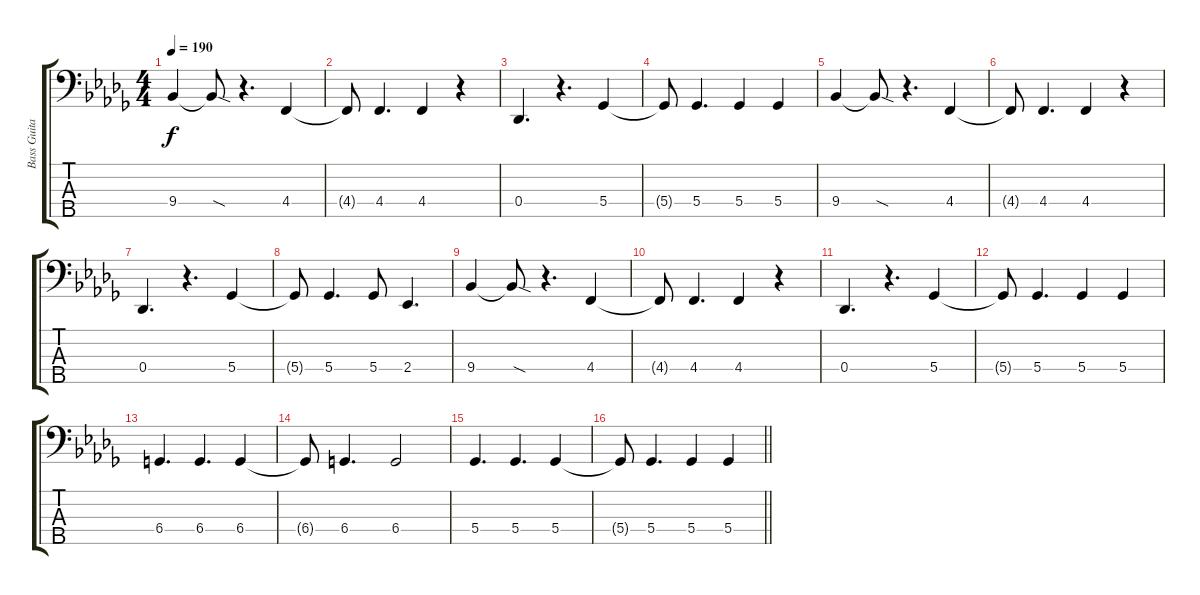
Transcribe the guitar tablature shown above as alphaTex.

\track ("Bass Guitar" "Bass Guita") {instrument electricbassfinger}
\staff {score tabs}
\tuning (Gb2 Db2 Ab1 Db1 Ab0) {hide}
\ts (4 4)
\tempo 190
\clef f4
\ks db
9.4.4{dy f} 9.4{sod t}.8 r.4{d} 4.4.4 |
4.4{t}.8 4.4.4{d} 4.4.4 r.4 |
0.4.4{d} r.4{d} 5.4.4 |
5.4{t}.8 5.4.4{d} 5.4.4 5.4.4 |
9.4.4 9.4{sod t}.8 r.4{d} 4.4.4 |
4.4{t}.8 4.4.4{d} 4.4.4 r.4 |
0.4.4{d} r.4{d} 5.4.4 |
5.4{t}.8 5.4.4{d} 5.4.8 2.4.4{d} |
9.4.4 9.4{sod t}.8 r.4{d} 4.4.4 |
4.4{t}.8 4.4.4{d} 4.4.4 r.4 |
0.4.4{d} r.4{d} 5.4.4 |
5.4{t}.8 5.4.4{d} 5.4.4 5.4.4 |
6.4.4{d} 6.4.4{d} 6.4.4 |
6.4{t}.8 6.4.4{d} 6.4.2 |
5.4.4{d} 5.4.4{d} 5.4.4 |
\barLineRight lightlight
5.4{t}.8 5.4.4{d} 5.4.4 5.4.4
